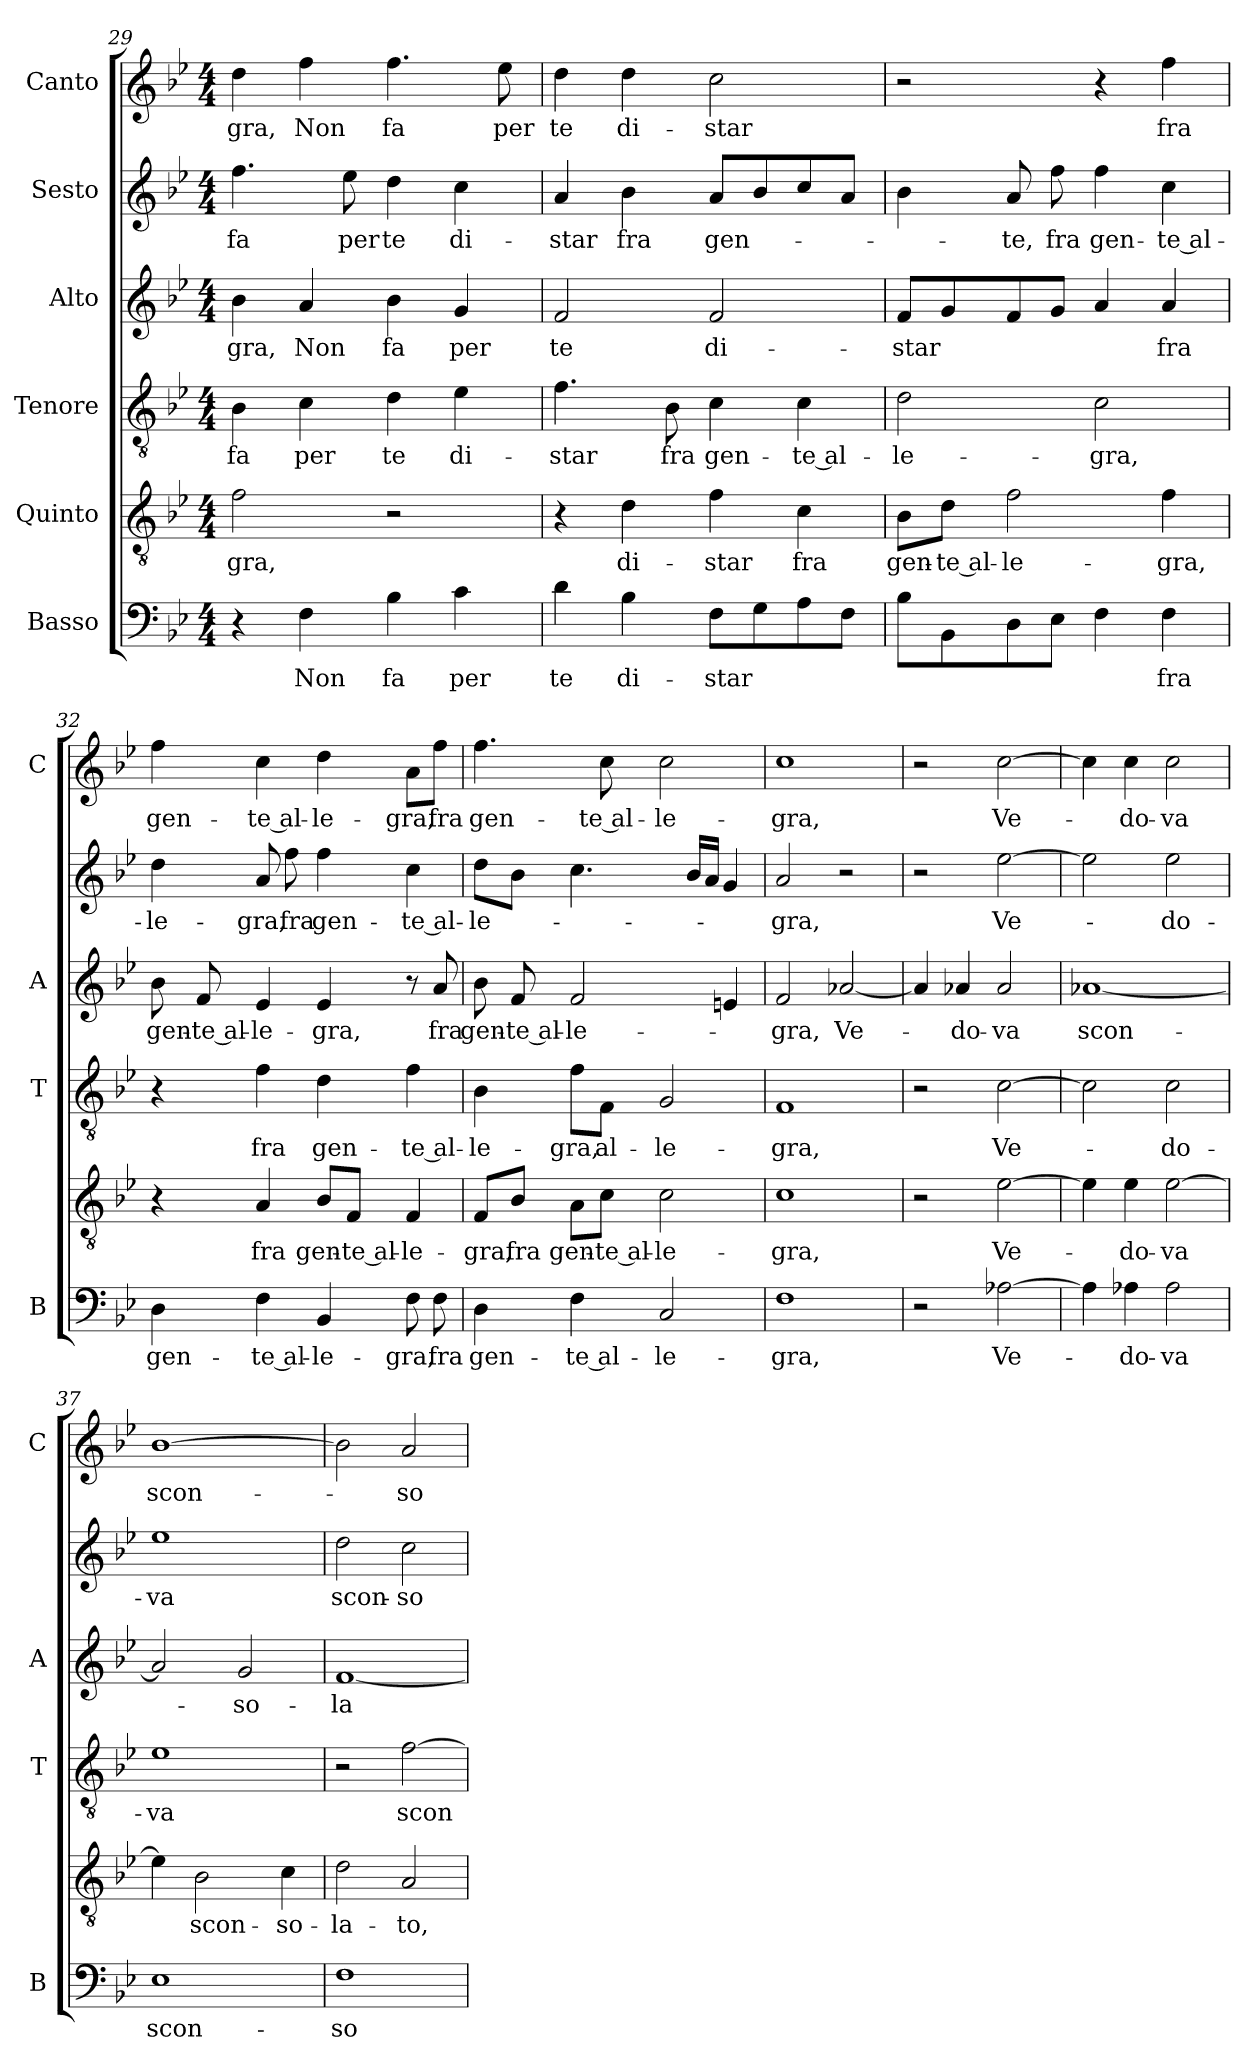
**kern	**text	**kern	**text	**kern	**text	**kern	**text	**kern	**text	**kern	**text
*part6	*part6	*part5	*part5	*part4	*part4	*part3	*part3	*part2	*part2	*part1	*part1
*staff6	*staff6	*staff5	*staff5	*staff4	*staff4	*staff3	*staff3	*staff2	*staff2	*staff1	*staff1
*I"Basso	*	*I"Quinto	*	*I"Tenore	*	*I"Alto	*	*I"Sesto	*	*I"Canto	*
*I'B	*	*	*	*I'T	*	*I'A	*	*	*	*I'C	*
*clefF4	*	*clefGv2	*	*clefGv2	*	*clefG2	*	*clefG2	*	*clefG2	*
*k[b-e-]	*	*k[b-e-]	*	*k[b-e-]	*	*k[b-e-]	*	*k[b-e-]	*	*k[b-e-]	*
*B-:	*	*B-:	*	*B-:	*	*B-:	*	*B-:	*	*B-:	*
*M4/4	*	*M4/4	*	*M4/4	*	*M4/4	*	*M4/4	*	*M4/4	*
=29	=29	=29	=29	=29	=29	=29	=29	=29	=29	=29	=29
!	!	!	!LO:LY:b	!	!LO:LY:b	!	!LO:LY:b	!	!LO:LY:b	!	!LO:LY:b
4r	.	2f\	-gra,	4B-\	fa	4b-\	-gra,	4.ff\	fa	4dd\	-gra,
!	!LO:LY:b	!	!	!	!LO:LY:b	!	!LO:LY:b	!	!	!	!LO:LY:b
4F\	Non	.	.	4c\	per	4a/	Non	.	.	4ff\	Non
!	!	!	!	!	!	!	!	!	!LO:LY:b	!	!
.	.	.	.	.	.	.	.	8ee-\	per	.	.
!	!LO:LY:b	!	!	!	!LO:LY:b	!	!LO:LY:b	!	!LO:LY:b	!	!LO:LY:b
4B-\	fa	2r	.	4d\	te	4b-\	fa	4dd\	te	4.ff\	fa
!	!LO:LY:b	!	!	!	!LO:LY:b	!	!LO:LY:b	!	!LO:LY:b	!	!
4c\	per	.	.	4e-\	di-	4g/	per	4cc\	di-	.	.
!	!	!	!	!	!	!	!	!	!	!	!LO:LY:b
.	.	.	.	.	.	.	.	.	.	8ee-\	per
=30	=30	=30	=30	=30	=30	=30	=30	=30	=30	=30	=30
!	!LO:LY:b	!	!	!	!LO:LY:b	!	!LO:LY:b	!	!LO:LY:b	!	!LO:LY:b
4d\	te	4r	.	4.f\	-star	2f/	te	4a/	-star	4dd\	te
!	!LO:LY:b	!	!LO:LY:b	!	!	!	!	!	!LO:LY:b	!	!LO:LY:b
4B-\	di-	4d\	di-	.	.	.	.	4b-\	fra	4dd\	di-
!	!	!	!	!	!LO:LY:b	!	!	!	!	!	!
.	.	.	.	8B-\	fra	.	.	.	.	.	.
!	!LO:LY:b	!	!LO:LY:b	!	!LO:LY:b	!	!LO:LY:b	!	!LO:LY:b	!	!LO:LY:b
8F\L	-star	4f\	-star	4c\	gen-	2f/	di-	8a/L	gen-	2cc\	-star
8G\	.	.	.	.	.	.	.	8b-/	.	.	.
!	!	!	!LO:LY:b	!	!LO:LY:b	!	!	!	!	!	!
8A\	.	4c\	fra	4c\	-te al-	.	.	8cc/	.	.	.
8F\J	.	.	.	.	.	.	.	8a/J	.	.	.
!!LO:LB:g=z
=31	=31	=31	=31	=31	=31	=31	=31	=31	=31	=31	=31
!	!	!	!LO:LY:b	!	!LO:LY:b	!	!LO:LY:b	!	!	!	!
8B-\L	.	8B-\L	gen-	2d\	-le-	8f/L	-star	4b-\	.	2r	.
!	!	!	!LO:LY:b	!	!	!	!	!	!	!	!
8BB-\	.	8d\J	-te al-	.	.	8g/	.	.	.	.	.
!	!	!	!LO:LY:b	!	!	!	!	!	!LO:LY:b	!	!
8D\	.	2f\	-le-	.	.	8f/	.	8a/	-te,	.	.
!	!	!	!	!	!	!	!	!	!LO:LY:b	!	!
8E-\J	.	.	.	.	.	8g/J	.	8ff\	fra	.	.
!	!	!	!	!	!LO:LY:b	!	!	!	!LO:LY:b	!	!
4F\	.	.	.	2c\	-gra,	4a/	.	4ff\	gen-	4r	.
!	!LO:LY:b	!	!LO:LY:b	!	!	!	!LO:LY:b	!	!LO:LY:b	!	!LO:LY:b
4F\	fra	4f\	-gra,	.	.	4a/	fra	4cc\	-te al-	4ff\	fra
=32	=32	=32	=32	=32	=32	=32	=32	=32	=32	=32	=32
!	!LO:LY:b	!	!	!	!	!	!LO:LY:b	!	!LO:LY:b	!	!LO:LY:b
4D\	gen-	4r	.	4r	.	8b-\	gen-	4dd\	-le-	4ff\	gen-
!	!	!	!	!	!	!	!LO:LY:b	!	!	!	!
.	.	.	.	.	.	8f/	-te al-	.	.	.	.
!	!LO:LY:b	!	!LO:LY:b	!	!LO:LY:b	!	!LO:LY:b	!	!LO:LY:b	!	!LO:LY:b
4F\	-te al-	4A/	fra	4f\	fra	4e-/	-le-	8a/	-gra,	4cc\	-te al-
!	!	!	!	!	!	!	!	!	!LO:LY:b	!	!
.	.	.	.	.	.	.	.	8ff\	fra	.	.
!	!LO:LY:b	!	!LO:LY:b	!	!LO:LY:b	!	!LO:LY:b	!	!LO:LY:b	!	!LO:LY:b
4BB-/	-le-	8B-/L	gen-	4d\	gen-	4e-/	-gra,	4ff\	gen-	4dd\	-le-
!	!	!	!LO:LY:b	!	!	!	!	!	!	!	!
.	.	8F/J	-te al-	.	.	.	.	.	.	.	.
!	!LO:LY:b	!	!LO:LY:b	!	!LO:LY:b	!	!	!	!LO:LY:b	!	!LO:LY:b
8F\	-gra,	4F/	-le-	4f\	-te al-	8r	.	4cc\	-te al-	8a\L	-gra,
!	!LO:LY:b	!	!	!	!	!	!LO:LY:b	!	!	!	!LO:LY:b
8F\	fra	.	.	.	.	8a/	fra	.	.	8ff\J	fra
=33	=33	=33	=33	=33	=33	=33	=33	=33	=33	=33	=33
!	!LO:LY:b	!	!LO:LY:b	!	!LO:LY:b	!	!LO:LY:b	!	!LO:LY:b	!	!LO:LY:b
4D\	gen-	8F/L	-gra,	4B-\	-le-	8b-\	gen-	8dd\L	-le-	4.ff\	gen-
!	!	!	!LO:LY:b	!	!	!	!LO:LY:b	!	!	!	!
.	.	8B-/J	fra	.	.	8f/	-te al-	8b-\J	.	.	.
!	!LO:LY:b	!	!LO:LY:b	!	!LO:LY:b	!	!LO:LY:b	!	!	!	!
4F\	-te al-	8A\L	gen-	8f\L	-gra,	2f/	-le-	4.cc\	.	.	.
!	!	!	!LO:LY:b	!	!LO:LY:b	!	!	!	!	!	!LO:LY:b
.	.	8c\J	-te al-	8F\J	al-	.	.	.	.	8cc\	-te al-
!	!LO:LY:b	!	!LO:LY:b	!	!LO:LY:b	!	!	!	!	!	!LO:LY:b
2C/	-le-	2c\	-le-	2G/	-le-	.	.	.	.	2cc\	-le-
.	.	.	.	.	.	.	.	16b-/LL	.	.	.
.	.	.	.	.	.	.	.	16a/JJ	.	.	.
.	.	.	.	.	.	4en/	.	4g/	.	.	.
=34	=34	=34	=34	=34	=34	=34	=34	=34	=34	=34	=34
!	!LO:LY:b	!	!LO:LY:b	!	!LO:LY:b	!	!LO:LY:b	!	!LO:LY:b	!	!LO:LY:b
1F	-gra,	1c	-gra,	1F	-gra,	2f/	-gra,	2a/	-gra,	1cc	-gra,
!	!	!	!	!	!	!	!LO:LY:b	!	!	!	!
.	.	.	.	.	.	[2a-X/	Ve-	2r	.	.	.
=35	=35	=35	=35	=35	=35	=35	=35	=35	=35	=35	=35
2r	.	2r	.	2r	.	4a-/]	.	2r	.	2r	.
!	!	!	!	!	!	!	!LO:LY:b	!	!	!	!
.	.	.	.	.	.	4a-X/	-do-	.	.	.	.
!	!LO:LY:b	!	!LO:LY:b	!	!LO:LY:b	!	!LO:LY:b	!	!LO:LY:b	!	!LO:LY:b
[2A-X\	Ve-	[2e-\	Ve-	[2c\	Ve-	2a-/	-va	[2ee-\	Ve-	[2cc\	Ve-
=36	=36	=36	=36	=36	=36	=36	=36	=36	=36	=36	=36
!	!	!	!	!	!	!	!LO:LY:b	!	!	!	!
4A-\]	.	4e-\]	.	2c\]	.	[1a-X	scon-	2ee-\]	.	4cc\]	.
!	!LO:LY:b	!	!LO:LY:b	!	!	!	!	!	!	!	!LO:LY:b
4A-X\	-do-	4e-\	-do-	.	.	.	.	.	.	4cc\	-do-
!	!LO:LY:b	!	!LO:LY:b	!	!LO:LY:b	!	!	!	!LO:LY:b	!	!LO:LY:b
2A-\	-va	[2e-\	-va	2c\	-do-	.	.	2ee-\	-do-	2cc\	-va
=37	=37	=37	=37	=37	=37	=37	=37	=37	=37	=37	=37
!	!LO:LY:b	!	!	!	!LO:LY:b	!	!	!	!LO:LY:b	!	!LO:LY:b
1E-	scon-	4e-\]	.	1e-	-va	2a-/]	.	1ee-	-va	[1b-	scon-
!	!	!	!LO:LY:b	!	!	!	!	!	!	!	!
.	.	2B-\	scon-	.	.	.	.	.	.	.	.
!	!	!	!	!	!	!	!LO:LY:b	!	!	!	!
.	.	.	.	.	.	2g/	-so-	.	.	.	.
!	!	!	!LO:LY:b	!	!	!	!	!	!	!	!
.	.	4c\	-so-	.	.	.	.	.	.	.	.
!!LO:LB:g=z
=38	=38	=38	=38	=38	=38	=38	=38	=38	=38	=38	=38
!	!LO:LY:b	!	!LO:LY:b	!	!	!	!LO:LY:b	!	!LO:LY:b	!	!
1F	-so-	2d\	-la-	2r	.	[1f	-la-	2dd\	scon-	2b-\]	.
!	!	!	!LO:LY:b	!	!LO:LY:b	!	!	!	!LO:LY:b	!	!LO:LY:b
.	.	2A/	-to,	[2f\	scon-	.	.	2cc\	-so-	2a/	-so-
=	=	=	=	=	=	=	=	=	=	=	=
*-	*-	*-	*-	*-	*-	*-	*-	*-	*-	*-	*-
